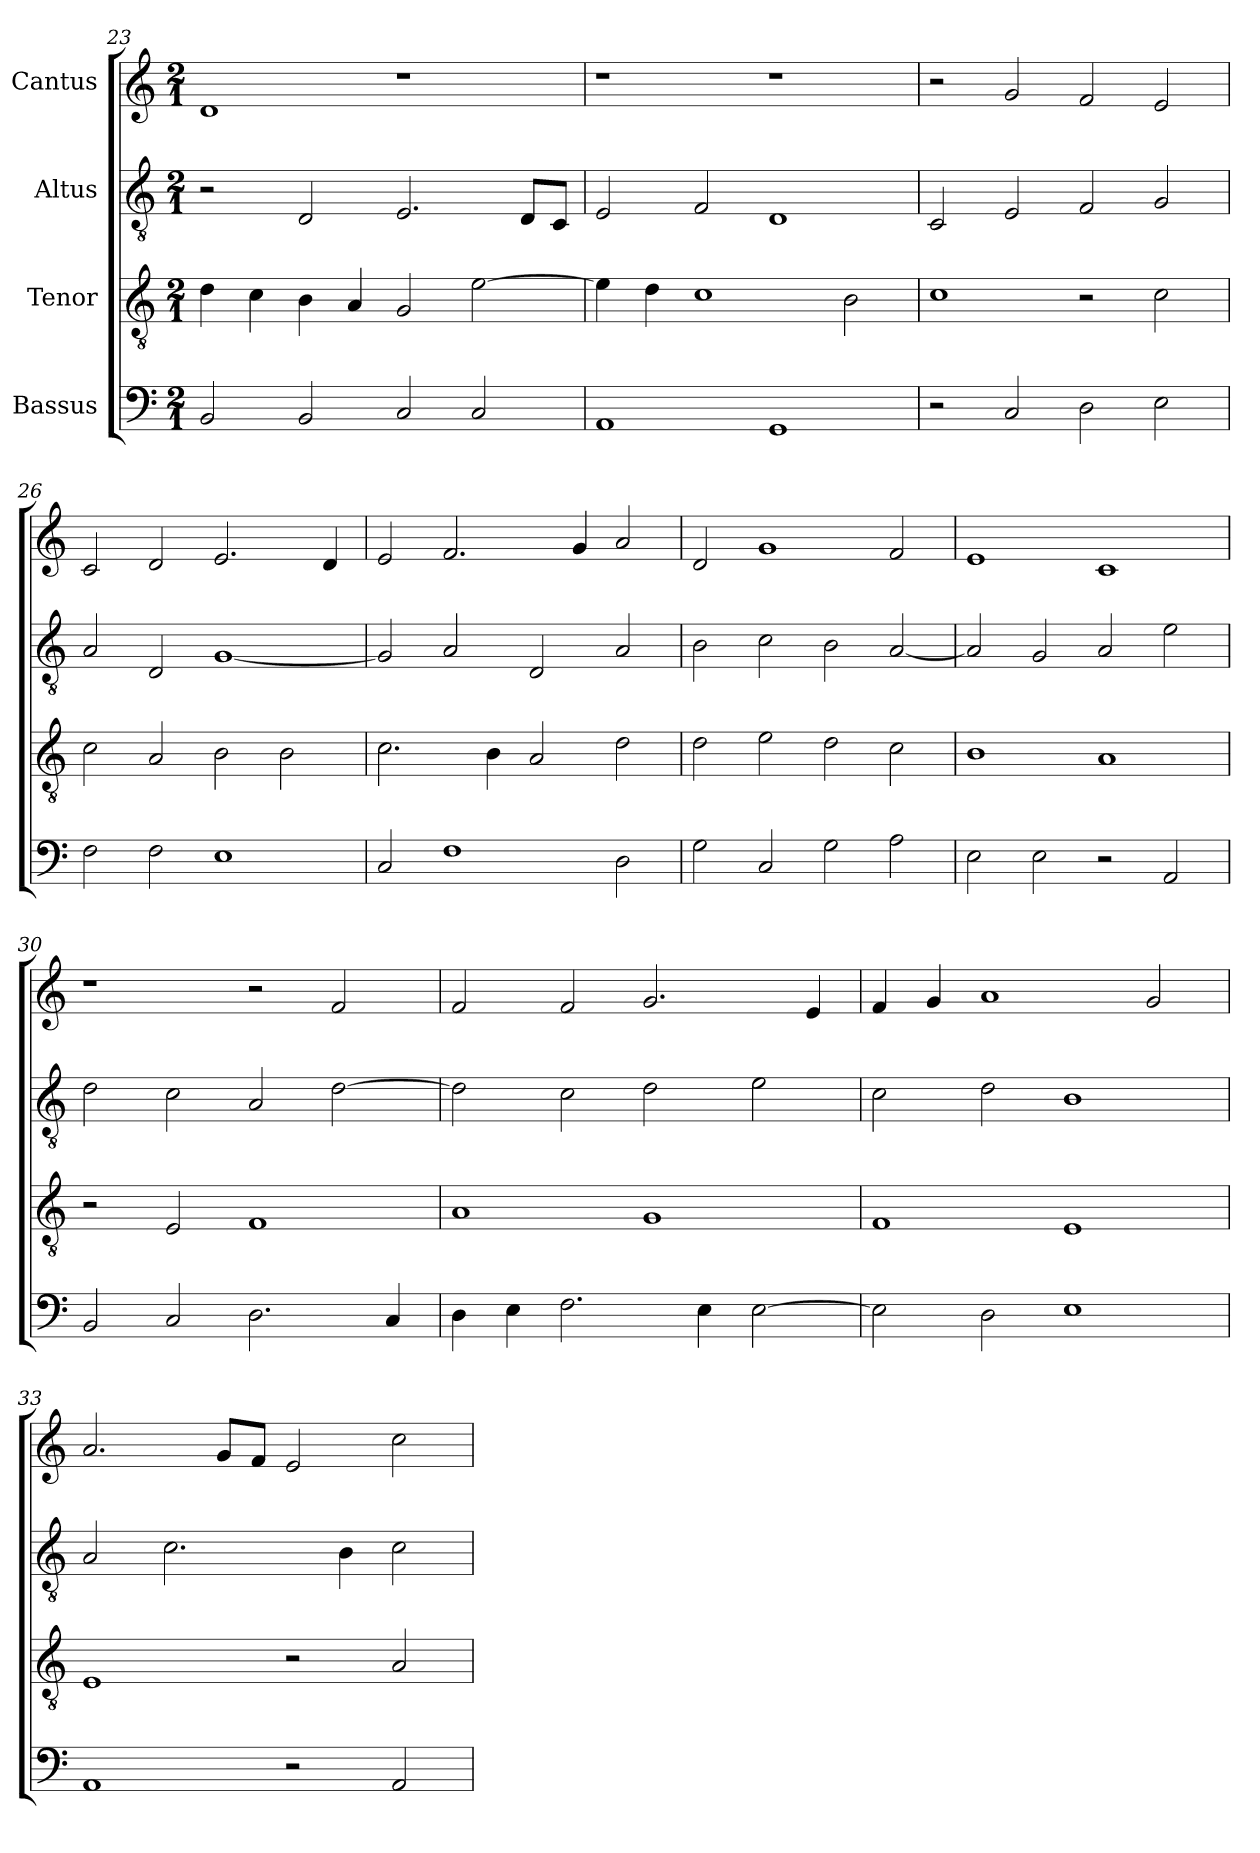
**kern	**kern	**kern	**kern
*part4	*part3	*part2	*part1
*staff4	*staff3	*staff2	*staff1
*I"Bassus	*I"Tenor	*I"Altus	*I"Cantus
*clefF4	*clefGv2	*clefGv2	*clefG2
*	*ITrd7c12	*ITrd7c12	*
*k[]	*k[]	*k[]	*k[]
*C:	*C:	*C:	*C:
*M2/1	*M2/1	*M2/1	*M2/1
=23	=23	=23	=23
2BBi/	4Di\	2r	1di
.	4Ci\	.	.
2BBi/	4BBi\	2DDi/	.
.	4AAi/	.	.
2Ci/	2GGi/	2.EEi/	1r
2Ci/	[>2Ei\	.	.
.	.	8DDi/L	.
.	.	8CCi/J	.
=24	=24	=24	=24
1AAi	4Ei\]	2EEi/	1r
.	4Di\	.	.
.	1Ci	2FFi/	.
1GGi	.	1DDi	1r
.	2BBi\	.	.
=25	=25	=25	=25
2r	1Ci	2CCi/	2r
2Ci/	.	2EEi/	2gi/
2Di\	2r	2FFi/	2fi/
2Ei\	2Ci\	2GGi/	2ei/
!!LO:PB:g=z
=26	=26	=26	=26
2Fi\	2Ci\	2AAi/	2ci/
2Fi\	2AAi/	2DDi/	2di/
1Ei	2BBi\	[<1GGi	2.ei/
.	2BBi\	.	.
.	.	.	4di/
=27	=27	=27	=27
2Ci/	2.Ci\	2GGi/]	2ei/
1Fi	.	2AAi/	2.fi/
.	4BBi\	.	.
.	2AAi/	2DDi/	.
.	.	.	4gi/
2Di\	2Di\	2AAi/	2ai/
=28	=28	=28	=28
2Gi\	2Di\	2BBi\	2di/
2Ci/	2Ei\	2Ci\	1gi
2Gi\	2Di\	2BBi\	.
2Ai\	2Ci\	[<2AAi/	2fi/
=29	=29	=29	=29
2Ei\	1BBi	2AAi/]	1ei
2Ei\	.	2GGi/	.
2r	1AAi	2AAi/	1ci
2AAi/	.	2Ei\	.
=30	=30	=30	=30
2BBi/	2r	2Di\	1r
2Ci/	2EEi/	2Ci\	.
2.Di\	1FFi	2AAi/	2r
.	.	[>2Di\	2fi/
4Ci/	.	.	.
!!LO:LB:g=z
=31	=31	=31	=31
4Di\	1AAi	2Di\]	2fi/
4Ei\	.	.	.
2.Fi\	.	2Ci\	2fi/
.	1GGi	2Di\	2.gi/
4Ei\	.	.	.
[>2Ei\	.	2Ei\	.
.	.	.	4ei/
=32	=32	=32	=32
2Ei\]	1FFi	2Ci\	4fi/
.	.	.	4gi/
2Di\	.	2Di\	1ai
1Ei	1EEi	1BBi	.
.	.	.	2gi/
=33	=33	=33	=33
1AAi	1EEi	2AAi/	2.ai/
.	.	2.Ci\	.
.	.	.	8gi/L
.	.	.	8fi/J
2r	2r	.	2ei/
.	.	4BBi\	.
2AAi/	2AAi/	2Ci\	2cci\
=	=	=	=
*-	*-	*-	*-
